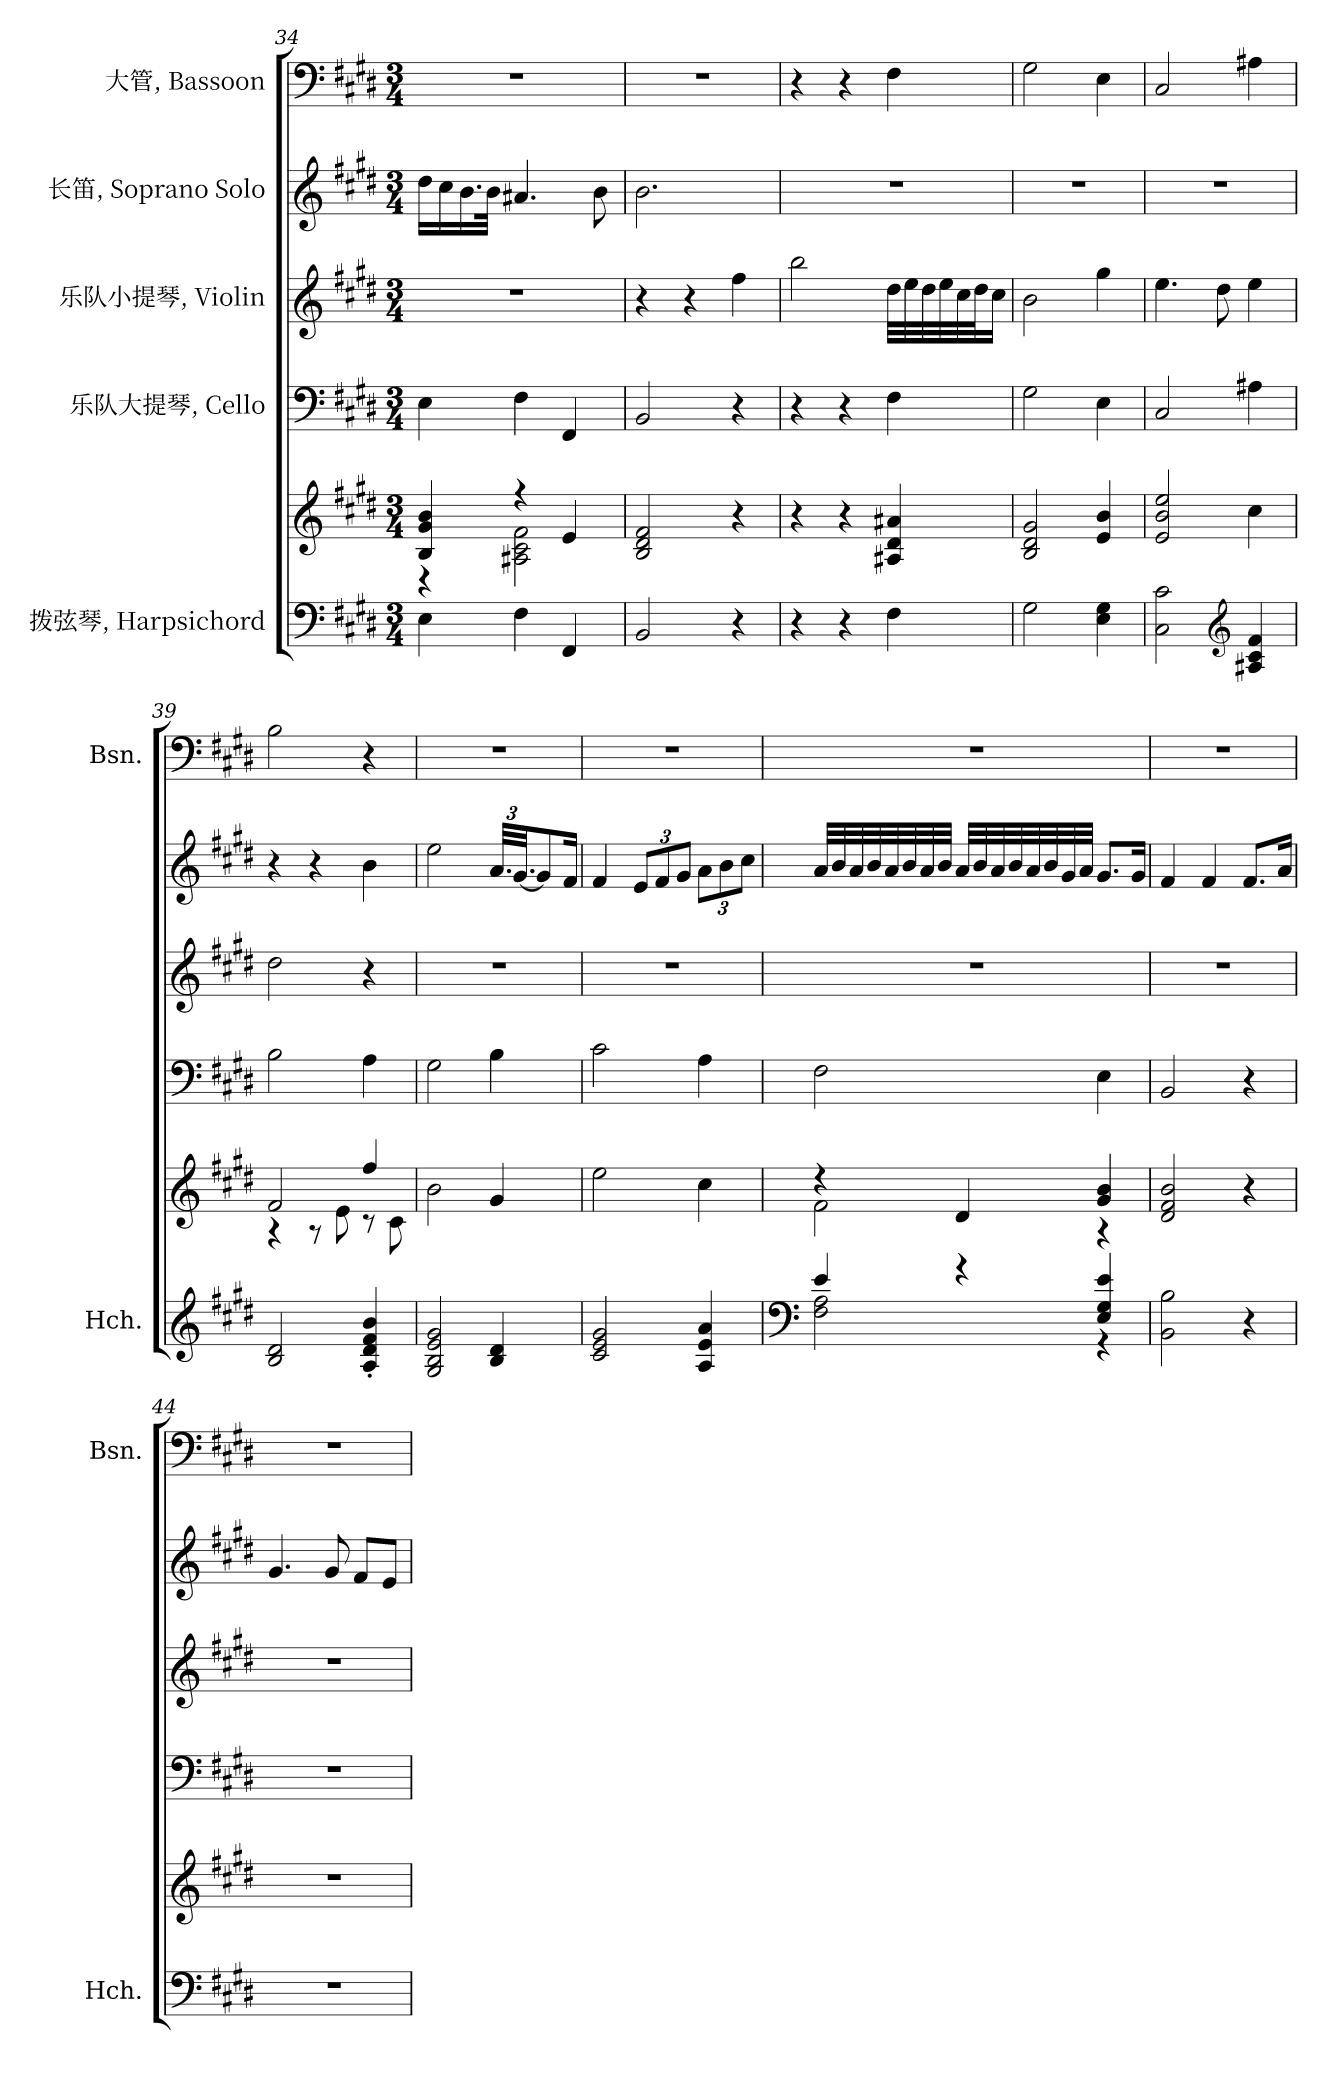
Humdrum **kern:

**kern	**kern	**kern	**kern	**kern	**kern
*part5	*part5	*part4	*part3	*part2	*part1
*staff6	*staff5	*staff4	*staff3	*staff2	*staff1
*I"拨弦琴, Harpsichord	*	*I"乐队大提琴, Cello	*I"乐队小提琴, Violin	*I"长笛, Soprano Solo	*I"大管, Bassoon
*I'Hch.	*	*	*	*	*I'Bsn.
!!LO:LB:g=z
*clefF4	*clefG2	*clefF4	*clefG2	*clefG2	*clefF4
*k[f#c#g#d#]	*k[f#c#g#d#]	*k[f#c#g#d#]	*k[f#c#g#d#]	*k[f#c#g#d#]	*k[f#c#g#d#]
*M3/4	*M3/4	*M3/4	*M3/4	*M3/4	*M3/4
=34	=34	=34	=34	=34	=34
*	*^	*	*	*	*
4E\	4B/ 4g#/ 4b/	4r	4E\	2.r	16dd#\LL	2.r
.	.	.	.	.	16cc#\	.
.	.	.	.	.	16.b\	.
.	.	.	.	.	32b\JJk	.
4F#\	4r	2A#X\ 2c#\ 2f#\	4F#\	.	4.a#X/	.
4FF#/	4e/	.	4FF#/	.	.	.
.	.	.	.	.	8b\	.
*	*v	*v	*	*	*	*
=35	=35	=35	=35	=35	=35
2BB/	2B/ 2d#/ 2f#/	2BB/	4r	2.b\	2.r
.	.	.	4r	.	.
4r	4r	4r	4ff#\	.	.
=36	=36	=36	=36	=36	=36
4r	4r	4r	2bb\	2.r	4r
4r	4r	4r	.	.	4r
4F#\	4A#X/ 4d#/ 4a#X/	4F#\	32dd#\LLL	.	4F#\
.	.	.	32ee\	.	.
.	.	.	32dd#\	.	.
.	.	.	32ee\	.	.
.	.	.	32cc#\	.	.
.	.	.	32dd#\J	.	.
.	.	.	16cc#\JJ	.	.
=37	=37	=37	=37	=37	=37
2G#\	2B/ 2d#/ 2g#/	2G#\	2b\	2.r	2G#\
4E\ 4G#\	4e/ 4b/	4E\	4gg#\	.	4E\
=38	=38	=38	=38	=38	=38
2C#\ 2c#\	2e/ 2b/ 2ee/	2C#/	4.ee\	2.r	2C#/
.	.	.	8dd#\	.	.
*clefG2	*	*	*	*	*
4A#X/ 4c#/ 4f#/	4cc#\	4A#X\	4ee\	.	4A#X\
=39	=39	=39	=39	=39	=39
*	*^	*	*	*	*
2B/ 2d#/	2f#/	4r	2B\	2dd#\	4r	2B\
.	.	8r	.	.	4r	.
.	.	8e\	.	.	.	.
4A/' 4d#/' 4f#/' 4b/'	4ff#/	8r	4A\	4r	4b\	4r
.	.	8c#\	.	.	.	.
*	*v	*v	*	*	*	*
!!LO:PB:g=z
=40	=40	=40	=40	=40	=40
2G#/ 2B/ 2e/ 2g#/	2b\	2G#\	2.r	2ee\	2.r
*	*	*	*	*Xbrackettup	*
4B/ 4d#/	4g#/	4B\	.	48.a/LLL	.
.	.	.	.	[48.g#/JJ	.
.	.	.	.	8g#/]	.
.	.	.	.	16f#/Jk	.
=41	=41	=41	=41	=41	=41
2c#/ 2e/ 2g#/	2ee\	2c#\	2.r	4f#/	2.r
.	.	.	.	12e/L	.
.	.	.	.	12f#/	.
.	.	.	.	12g#/J	.
4A/ 4e/ 4a/	4cc#\	4A\	.	12a\L	.
.	.	.	.	12b\	.
.	.	.	.	12cc#\J	.
=42	=42	=42	=42	=42	=42
*clefF4	*	*	*	*	*
*^	*^	*	*	*	*
4e/	2F#\ 2A\	4r	2f#\	2F#\	2.r	32a/LLL	2.r
.	.	.	.	.	.	32b/	.
.	.	.	.	.	.	32a/	.
.	.	.	.	.	.	32b/	.
.	.	.	.	.	.	32a/	.
.	.	.	.	.	.	32b/	.
.	.	.	.	.	.	32a/	.
.	.	.	.	.	.	32b/JJJ	.
4r	.	4d#/	.	.	.	32a/LLL	.
.	.	.	.	.	.	32b/	.
.	.	.	.	.	.	32a/	.
.	.	.	.	.	.	32b/	.
.	.	.	.	.	.	32a/	.
.	.	.	.	.	.	32b/	.
.	.	.	.	.	.	32g#/	.
.	.	.	.	.	.	32a/JJJ	.
4E/ 4G#/ 4e/	4r	4g#/ 4b/	4r	4E\	.	8.g#/L	.
.	.	.	.	.	.	16g#/Jk	.
*v	*v	*	*	*	*	*	*
*	*v	*v	*	*	*	*
=43	=43	=43	=43	=43	=43
2BB\ 2B\	2d#/ 2f#/ 2b/	2BB/	2.r	4f#/	2.r
.	.	.	.	4f#/	.
4r	4r	4r	.	8.f#/L	.
.	.	.	.	16a/Jk	.
!!LO:LB:g=z
=44	=44	=44	=44	=44	=44
2.r	2.r	2.r	2.r	4.g#/	2.r
.	.	.	.	8g#/	.
.	.	.	.	8f#/L	.
.	.	.	.	8e/J	.
=	=	=	=	=	=
*-	*-	*-	*-	*-	*-
